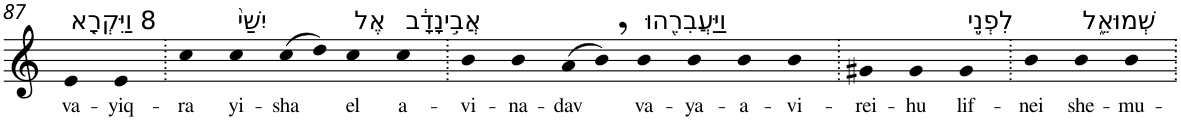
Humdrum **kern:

**kern	**text
*part1	*part1
*staff1	*staff1
*I"Piano	*
*I'Pno	*
!!LO:PB:g=z
*clefG2	*
*k[]	*
=87	=87
!LO:TX:a:t=8 וַיִּקְרָ֤א	!
!	!LO:LY:b
4e	va-
!	!LO:LY:b
4e	-yiq-
=88.	=88.
!	!LO:LY:b
4cc	-ra
!LO:TX:a:t=יִשַׁי֙	!
!	!LO:LY:b
4cc	yi-
!	!LO:LY:b
(>8cc	-sha
8dd)	.
!LO:TX:a:t=אֶל	!
!	!LO:LY:b
4cc	el
!LO:TX:a:t=אֲבִ֣ינָדָ֔ב	!
!	!LO:LY:b
4cc	a-
=89.	=89.
!	!LO:LY:b
4b	-vi-
!	!LO:LY:b
4b	-na-
!	!LO:LY:b
(>8a	-dav
8b,)	.
!LO:TX:a:t=וַיַּעֲבִרֵ֖הוּ	!
!	!LO:LY:b
4b	va-
!	!LO:LY:b
4b	-ya-
!	!LO:LY:b
4b	-a-
!	!LO:LY:b
4b	-vi-
=90.	=90.
!	!LO:LY:b
4g#X	-rei-
!	!LO:LY:b
4g#	-hu
!LO:TX:a:t=לִפְנֵ֣י	!
!	!LO:LY:b
4g#	lif-
=91.	=91.
!	!LO:LY:b
4b	-nei
!LO:TX:a:t=שְׁמוּאֵ֑ל	!
!	!LO:LY:b
4b	she-
!	!LO:LY:b
4b	-mu-
=.	=.
*-	*-
